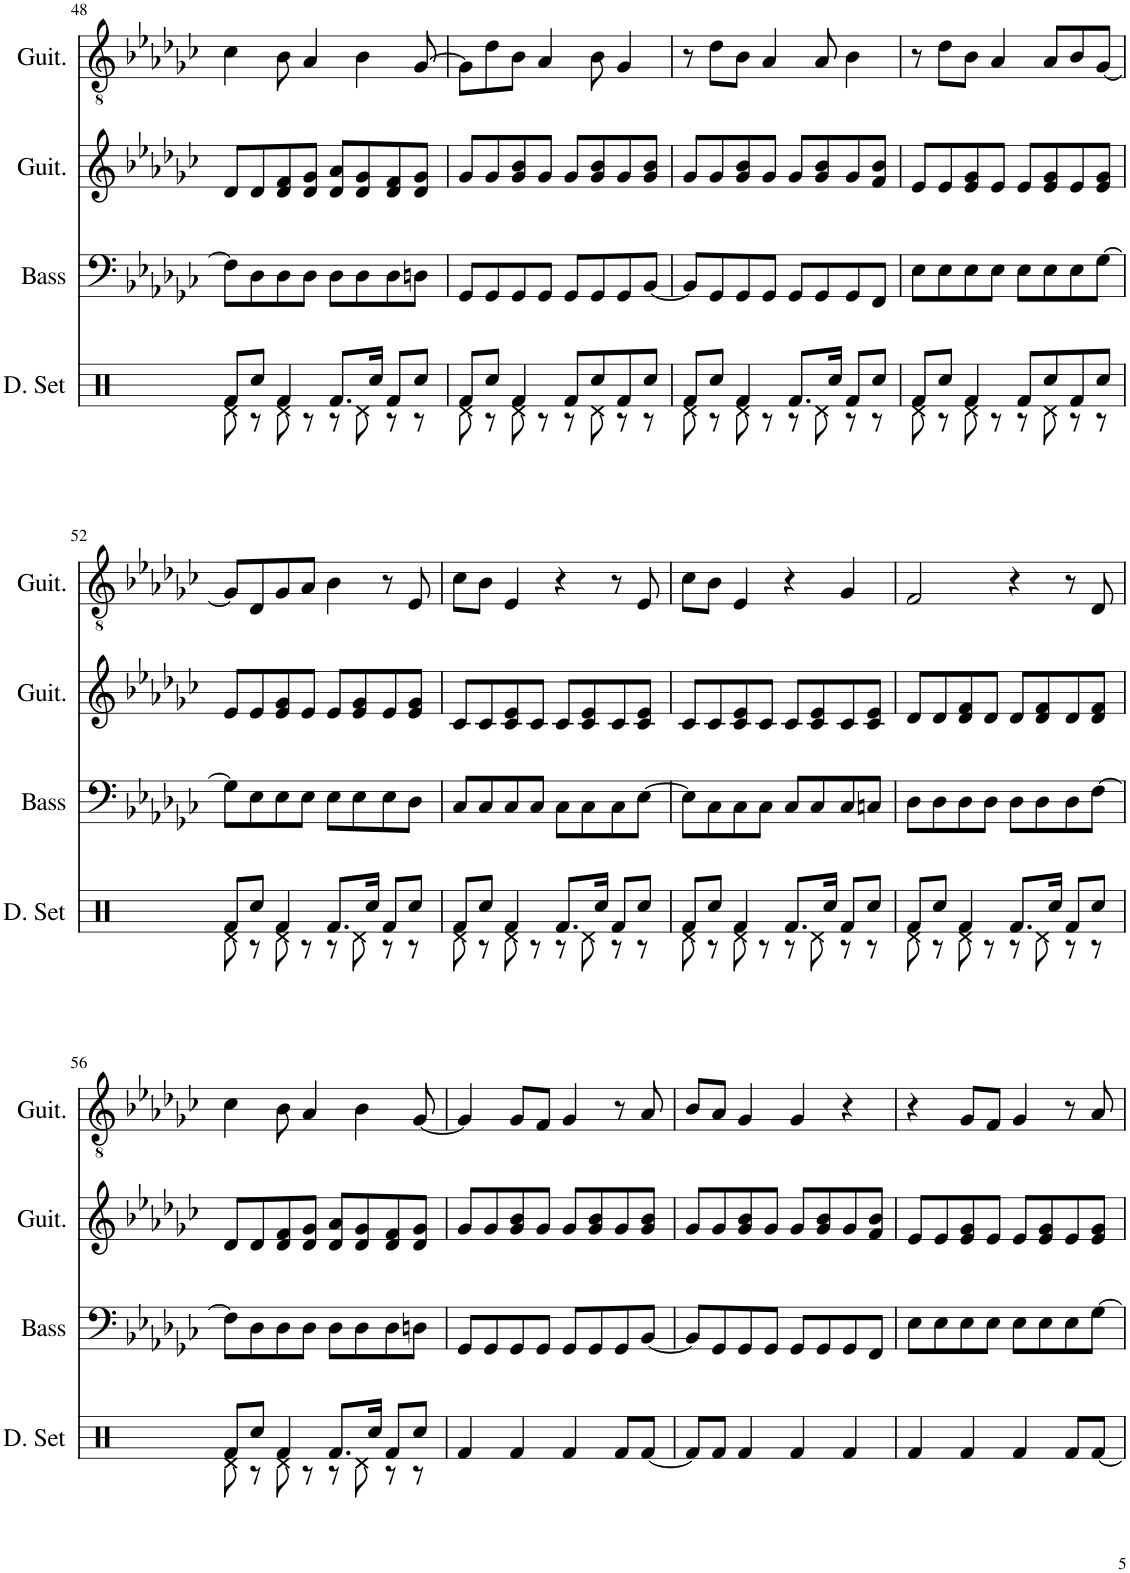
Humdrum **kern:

**kern	**kern	**kern	**kern
*part4	*part3	*part2	*part1
*staff4	*staff3	*staff2	*staff1
*I"Drumset	*I"Acoustic Bass	*I"Classical Guitar	*I"Acoustic Guitar
*I'D. Set	*I'Bass	*I'Guit.	*I'Guit.
!!LO:PB:g=z
*clefX	*clefF4	*clefG2	*clefGv2
*	*Trd7c12	*	*
*k[]	*k[b-e-a-d-g-c-]	*k[b-e-a-d-g-c-]	*k[b-e-a-d-g-c-]
*M4/4	*M4/4	*M4/4	*M4/4
=48	=48	=48	=48
*^	*	*	*
8Rf/L	8Rd\	8F\L]	8d-/L	4c-\
8Rcc/J	8r	8D-\	8d-/	.
4Rf/	8Rd\	8D-\	8d-/ 8f/	8B-\
.	8r	8D-\J	8d-/ 8g-/J	4A-/
8.Rf/L	8r	8D-\L	8d-/ 8a-/L	.
.	8Rd\	8D-\	8d-/ 8g-/	4B-\
16Rcc/Jk	.	.	.	.
8Rf/L	8r	8D-\	8d-/ 8f/	.
8Rcc/J	8r	8Dn\J	8d-/ 8g-/J	[8G-/
=49	=49	=49	=49	=49
8Rf/L	8Rd\	8GG-/L	8g-/L	8G-\L]
8Rcc/J	8r	8GG-/	8g-/	8d-\
4Rf/	8Rd\	8GG-/	8g-/ 8b-/	8B-\J
.	8r	8GG-/J	8g-/J	4A-/
8Rf/L	8r	8GG-/L	8g-/L	.
8Rcc/	8Rd\	8GG-/	8g-/ 8b-/	8B-\
8Rf/	8r	8GG-/	8g-/	4G-/
8Rcc/J	8r	[8BB-/J	8g-/ 8b-/J	.
=50	=50	=50	=50	=50
8Rf/L	8Rd\	8BB-/L]	8g-/L	8r
8Rcc/J	8r	8GG-/	8g-/	8d-\L
4Rf/	8Rd\	8GG-/	8g-/ 8b-/	8B-\J
.	8r	8GG-/J	8g-/J	4A-/
8.Rf/L	8r	8GG-/L	8g-/L	.
.	8Rd\	8GG-/	8g-/ 8b-/	8A-/
16Rcc/Jk	.	.	.	.
8Rf/L	8r	8GG-/	8g-/	4B-\
8Rcc/J	8r	8FF/J	8f/ 8b-/J	.
=51	=51	=51	=51	=51
8Rf/L	8Rd\	8E-\L	8e-/L	8r
8Rcc/J	8r	8E-\	8e-/	8d-\L
4Rf/	8Rd\	8E-\	8e-/ 8g-/	8B-\J
.	8r	8E-\J	8e-/J	4A-/
8Rf/L	8r	8E-\L	8e-/L	.
8Rcc/	8Rd\	8E-\	8e-/ 8g-/	8A-/L
8Rf/	8r	8E-\	8e-/	8B-/
8Rcc/J	8r	[8G-\J	8e-/ 8g-/J	[8G-/J
!!LO:LB:g=z
=52	=52	=52	=52	=52
8Rf/L	8Rd\	8G-\L]	8e-/L	8G-/L]
8Rcc/J	8r	8E-\	8e-/	8D-/
4Rf/	8Rd\	8E-\	8e-/ 8g-/	8G-/
.	8r	8E-\J	8e-/J	8A-/J
8.Rf/L	8r	8E-\L	8e-/L	4B-\
.	8Rd\	8E-\	8e-/ 8g-/	.
16Rcc/Jk	.	.	.	.
8Rf/L	8r	8E-\	8e-/	8r
8Rcc/J	8r	8D-\J	8e-/ 8g-/J	8E-/
=53	=53	=53	=53	=53
8Rf/L	8Rd\	8C-/L	8c-/L	8c-\L
8Rcc/J	8r	8C-/	8c-/	8B-\J
4Rf/	8Rd\	8C-/	8c-/ 8e-/	4E-/
.	8r	8C-/J	8c-/J	.
8.Rf/L	8r	8C-\L	8c-/L	4r
.	8Rd\	8C-\	8c-/ 8e-/	.
16Rcc/Jk	.	.	.	.
8Rf/L	8r	8C-\	8c-/	8r
8Rcc/J	8r	[8E-\J	8c-/ 8e-/J	8E-/
=54	=54	=54	=54	=54
8Rf/L	8Rd\	8E-\L]	8c-/L	8c-\L
8Rcc/J	8r	8C-\	8c-/	8B-\J
4Rf/	8Rd\	8C-\	8c-/ 8e-/	4E-/
.	8r	8C-\J	8c-/J	.
8.Rf/L	8r	8C-/L	8c-/L	4r
.	8Rd\	8C-/	8c-/ 8e-/	.
16Rcc/Jk	.	.	.	.
8Rf/L	8r	8C-/	8c-/	4G-/
8Rcc/J	8r	8Cn/J	8c-/ 8e-/J	.
=55	=55	=55	=55	=55
8Rf/L	8Rd\	8D-\L	8d-/L	2F/
8Rcc/J	8r	8D-\	8d-/	.
4Rf/	8Rd\	8D-\	8d-/ 8f/	.
.	8r	8D-\J	8d-/J	.
8.Rf/L	8r	8D-\L	8d-/L	4r
.	8Rd\	8D-\	8d-/ 8f/	.
16Rcc/Jk	.	.	.	.
8Rf/L	8r	8D-\	8d-/	8r
8Rcc/J	8r	[8F\J	8d-/ 8f/J	8D-/
!!LO:LB:g=z
=56	=56	=56	=56	=56
8Rf/L	8Rd\	8F\L]	8d-/L	4c-\
8Rcc/J	8r	8D-\	8d-/	.
4Rf/	8Rd\	8D-\	8d-/ 8f/	8B-\
.	8r	8D-\J	8d-/ 8g-/J	4A-/
8.Rf/L	8r	8D-\L	8d-/ 8a-/L	.
.	8Rd\	8D-\	8d-/ 8g-/	4B-\
16Rcc/Jk	.	.	.	.
8Rf/L	8r	8D-\	8d-/ 8f/	.
8Rcc/J	8r	8Dn\J	8d-/ 8g-/J	[8G-/
*v	*v	*	*	*
=57	=57	=57	=57
4Rf/	8GG-/L	8g-/L	4G-/]
.	8GG-/	8g-/	.
4Rf/	8GG-/	8g-/ 8b-/	8G-/L
.	8GG-/J	8g-/J	8F/J
4Rf/	8GG-/L	8g-/L	4G-/
.	8GG-/	8g-/ 8b-/	.
8Rf/L	8GG-/	8g-/	8r
[8Rf/J	[8BB-/J	8g-/ 8b-/J	8A-/
=58	=58	=58	=58
8Rf/L]	8BB-/L]	8g-/L	8B-/L
8Rf/J	8GG-/	8g-/	8A-/J
4Rf/	8GG-/	8g-/ 8b-/	4G-/
.	8GG-/J	8g-/J	.
4Rf/	8GG-/L	8g-/L	4G-/
.	8GG-/	8g-/ 8b-/	.
4Rf/	8GG-/	8g-/	4r
.	8FF/J	8f/ 8b-/J	.
=59	=59	=59	=59
4Rf/	8E-\L	8e-/L	4r
.	8E-\	8e-/	.
4Rf/	8E-\	8e-/ 8g-/	8G-/L
.	8E-\J	8e-/J	8F/J
4Rf/	8E-\L	8e-/L	4G-/
.	8E-\	8e-/ 8g-/	.
8Rf/L	8E-\	8e-/	8r
[8Rf/J	[8G-\J	8e-/ 8g-/J	8A-/
=	=	=	=
*-	*-	*-	*-
